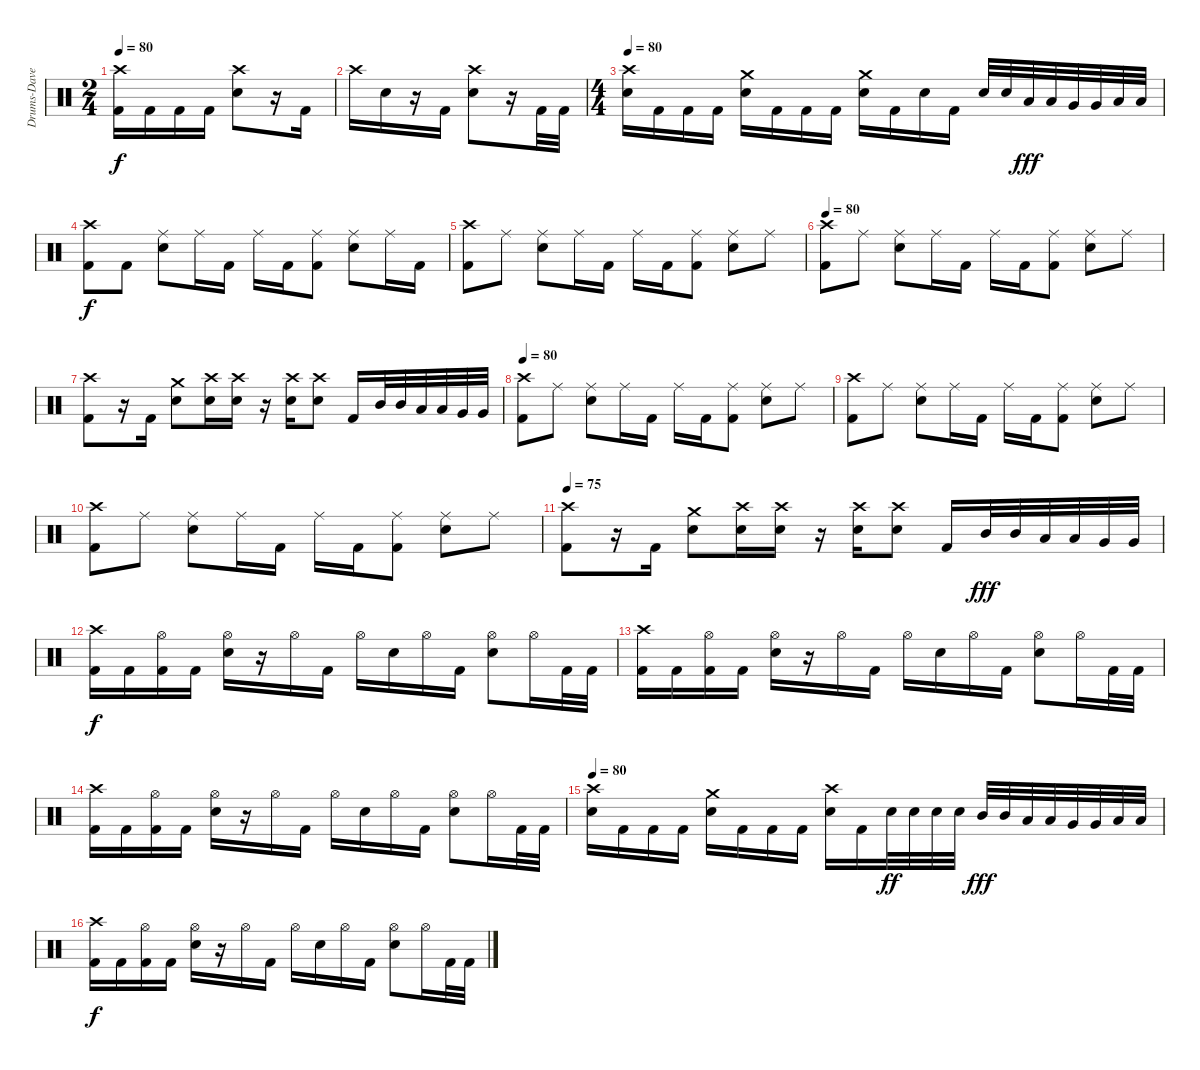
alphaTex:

\track ("Drums-Dave McClain-" "Drums-Dave") {instrument percussion}
\staff {score}
\articulation defaults
\ts (2 4)
\tempo 80
\clef neutral
\ks c
("Crash high (hit)" "Kick (hit) 2").16{dy f} "Kick (hit) 2".16 "Kick (hit) 2".16 "Kick (hit) 2".16 ("Crash high (hit)" "Snare (hit) 2").8 r.16 "Kick (hit) 2".16 |
"Crash high (hit)".16 "Snare (hit) 2".16 r.16 "Kick (hit) 2".16 ("Crash high (hit)" "Snare (hit) 2").8 r.16 "Kick (hit) 2".32 "Kick (hit) 2".32 |
\ts (4 4)
\tempo 80
("Crash high (hit)" "Snare (hit) 2").16 "Kick (hit) 2".16 "Kick (hit) 2".16 "Kick (hit) 2".16 ("Crash medium (hit)" "Snare (hit) 2").16 "Kick (hit) 2".16 "Kick (hit) 2".16 "Kick (hit) 2".16 ("Crash medium (hit)" "Snare (hit) 2").16 "Kick (hit) 2".16 "Snare (hit) 2".16 "Kick (hit) 2".16 "Snare (hit) 2".32 "Snare (hit) 2".32 "Low Tom (hit)".32{dy fff} "Low Tom (hit)".32 "Very Low Tom (hit)".32 "Very Low Tom (hit)".32 "Low Floor Tom (hit)".32 "Low Floor Tom (hit)".32 |
("Crash high (hit)" "Kick (hit) 2").8{dy f} "Kick (hit) 2".8 ("Ride (middle)" "Snare (hit) 2").8 "Ride (middle)".16 "Kick (hit) 2".16 "Ride (middle)".16 "Kick (hit) 2".16 ("Ride (middle)" "Kick (hit) 2").8 ("Ride (middle)" "Snare (hit) 2").8 "Ride (middle)".16 "Kick (hit) 2".16 |
("Crash high (hit)" "Kick (hit) 2").8 "Ride (middle)".8 ("Ride (middle)" "Snare (hit) 2").8 "Ride (middle)".16 "Kick (hit) 2".16 "Ride (middle)".16 "Kick (hit) 2".16 ("Ride (middle)" "Kick (hit) 2").8 ("Ride (middle)" "Snare (hit) 2").8 "Ride (middle)".8 |
\tempo 80
("Crash high (hit)" "Kick (hit) 2").8 "Ride (middle)".8 ("Ride (middle)" "Snare (hit) 2").8 "Ride (middle)".16 "Kick (hit) 2".16 "Ride (middle)".16 "Kick (hit) 2".16 ("Ride (middle)" "Kick (hit) 2").8 ("Ride (middle)" "Snare (hit) 2").8 "Ride (middle)".8 |
("Crash high (hit)" "Kick (hit) 2").8 r.16 "Kick (hit) 2".16 ("Crash medium (hit)" "Snare (hit) 2").8 ("Crash high (hit)" "Snare (hit) 2").16 ("Crash high (hit)" "Snare (hit) 2").16 r.16 ("Crash high (hit)" "Snare (hit) 2").16 ("Crash high (hit)" "Snare (hit) 2").8 "Kick (hit) 2".16 "Mid Tom (hit)".32 "Mid Tom (hit)".32 "Low Tom (hit)".32 "Low Tom (hit)".32 "Very Low Tom (hit)".32 "Very Low Tom (hit)".32 |
\tempo 80
("Crash high (hit)" "Kick (hit) 2").8 "Ride (middle)".8 ("Ride (middle)" "Snare (hit) 2").8 "Ride (middle)".16 "Kick (hit) 2".16 "Ride (middle)".16 "Kick (hit) 2".16 ("Ride (middle)" "Kick (hit) 2").8 ("Ride (middle)" "Snare (hit) 2").8 "Ride (middle)".8 |
("Crash high (hit)" "Kick (hit) 2").8 "Ride (middle)".8 ("Ride (middle)" "Snare (hit) 2").8 "Ride (middle)".16 "Kick (hit) 2".16 "Ride (middle)".16 "Kick (hit) 2".16 ("Ride (middle)" "Kick (hit) 2").8 ("Ride (middle)" "Snare (hit) 2").8 "Ride (middle)".8 |
("Crash high (hit)" "Kick (hit) 2").8 "Ride (middle)".8 ("Ride (middle)" "Snare (hit) 2").8 "Ride (middle)".16 "Kick (hit) 2".16 "Ride (middle)".16 "Kick (hit) 2".16 ("Ride (middle)" "Kick (hit) 2").8 ("Ride (middle)" "Snare (hit) 2").8 "Ride (middle)".8 |
\tempo 75
("Crash high (hit)" "Kick (hit) 2").8 r.16 "Kick (hit) 2".16 ("Crash medium (hit)" "Snare (hit) 2").8 ("Crash high (hit)" "Snare (hit) 2").16 ("Crash high (hit)" "Snare (hit) 2").16 r.16 ("Crash high (hit)" "Snare (hit) 2").16 ("Crash high (hit)" "Snare (hit) 2").8 "Kick (hit) 2".16 "Mid Tom (hit)".32{dy fff balance 16} "Mid Tom (hit)".32{balance 11} "Low Tom (hit)".32{balance 8} "Low Tom (hit)".32{balance 4} "Very Low Tom (hit)".32{balance 0} "Very Low Tom (hit)".32 |
("Crash high (hit)" "Kick (hit) 2").16{dy f} "Kick (hit) 2".16 ("Hi-Hat (open)" "Kick (hit) 2").16 "Kick (hit) 2".16 ("Hi-Hat (open)" "Snare (hit) 2").16 r.16 "Hi-Hat (open)".16 "Kick (hit) 2".16 "Hi-Hat (open)".16 "Snare (hit) 2".16 "Hi-Hat (open)".16 "Kick (hit) 2".16 ("Hi-Hat (open)" "Snare (hit) 2").8 "Hi-Hat (open)".16 "Kick (hit) 2".32 "Kick (hit) 2".32 |
("Crash high (hit)" "Kick (hit) 2").16 "Kick (hit) 2".16 ("Hi-Hat (open)" "Kick (hit) 2").16 "Kick (hit) 2".16 ("Hi-Hat (open)" "Snare (hit) 2").16 r.16 "Hi-Hat (open)".16 "Kick (hit) 2".16 "Hi-Hat (open)".16 "Snare (hit) 2".16 "Hi-Hat (open)".16 "Kick (hit) 2".16 ("Hi-Hat (open)" "Snare (hit) 2").8 "Hi-Hat (open)".16 "Kick (hit) 2".32 "Kick (hit) 2".32 |
("Crash high (hit)" "Kick (hit) 2").16 "Kick (hit) 2".16 ("Hi-Hat (open)" "Kick (hit) 2").16 "Kick (hit) 2".16 ("Hi-Hat (open)" "Snare (hit) 2").16 r.16 "Hi-Hat (open)".16 "Kick (hit) 2".16 "Hi-Hat (open)".16 "Snare (hit) 2".16 "Hi-Hat (open)".16 "Kick (hit) 2".16 ("Hi-Hat (open)" "Snare (hit) 2").8 "Hi-Hat (open)".16 "Kick (hit) 2".32 "Kick (hit) 2".32 |
\tempo 80
("Crash high (hit)" "Snare (hit) 2").16 "Kick (hit) 2".16 "Kick (hit) 2".16 "Kick (hit) 2".16 ("Crash medium (hit)" "Snare (hit) 2").16 "Kick (hit) 2".16 "Kick (hit) 2".16 "Kick (hit) 2".16 ("Crash high (hit)" "Snare (hit) 2").16 "Kick (hit) 2".16 "Snare (hit) 2".32{dy ff balance 16} "Snare (hit) 2".32 "Snare (hit) 2".32{balance 11} "Snare (hit) 2".32 "Mid Tom (hit)".32{dy fff balance 9} "Mid Tom (hit)".32 "Low Tom (hit)".32{balance 8} "Low Tom (hit)".32 "Very Low Tom (hit)".32{balance 5} "Very Low Tom (hit)".32 "Low Floor Tom (hit)".32{balance 0} "Low Floor Tom (hit)".32 |
("Crash high (hit)" "Kick (hit) 2").16{dy f balance 8} "Kick (hit) 2".16 ("Hi-Hat (open)" "Kick (hit) 2").16 "Kick (hit) 2".16 ("Hi-Hat (open)" "Snare (hit) 2").16 r.16 "Hi-Hat (open)".16 "Kick (hit) 2".16 "Hi-Hat (open)".16 "Snare (hit) 2".16 "Hi-Hat (open)".16 "Kick (hit) 2".16 ("Hi-Hat (open)" "Snare (hit) 2").8 "Hi-Hat (open)".16 "Kick (hit) 2".32 "Kick (hit) 2".32
